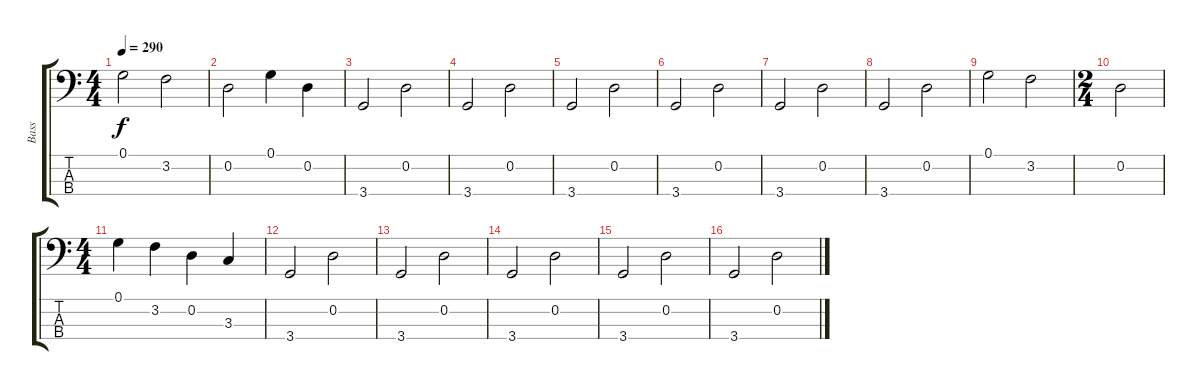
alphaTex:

\track ("Bass" "Bass") {instrument electricbassfinger}
\staff {score tabs}
\tuning (G2 D2 A1 E1) {hide}
\ts (4 4)
\tempo 290
\clef f4
\ks c
0.1.2{dy f} 3.2.2 |
0.2.2 0.1.4 0.2.4 |
3.4.2 0.2.2 |
3.4.2 0.2.2 |
3.4.2 0.2.2 |
3.4.2 0.2.2 |
3.4.2 0.2.2 |
3.4.2 0.2.2 |
0.1.2 3.2.2 |
\ts (2 4)
0.2.2 |
\ts (4 4)
0.1.4 3.2.4 0.2.4 3.3.4 |
3.4.2 0.2.2 |
3.4.2 0.2.2 |
3.4.2 0.2.2 |
3.4.2 0.2.2 |
3.4.2 0.2.2
